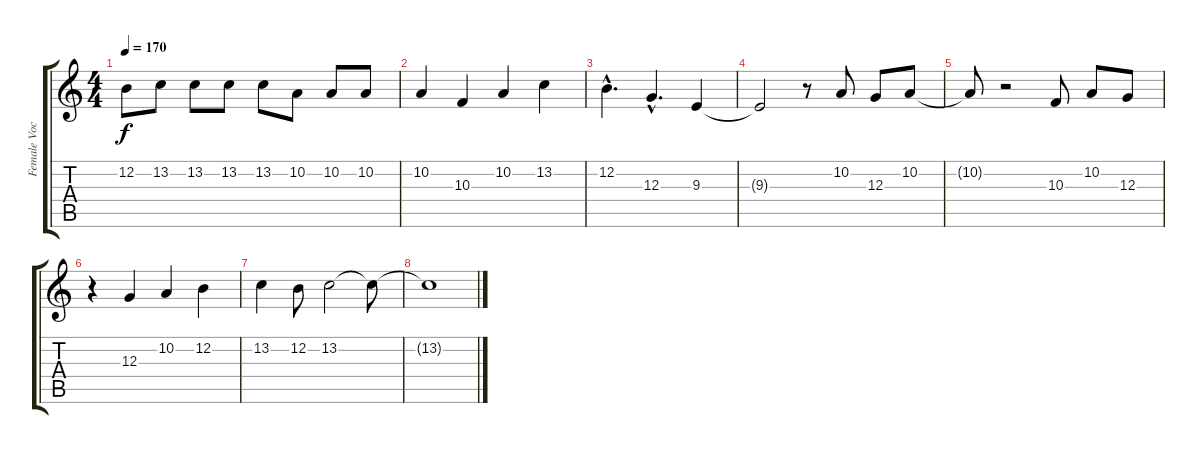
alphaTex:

\track ("Female Vocals" "Female Voc") {instrument flute}
\staff {score tabs}
\tuning (E4 B3 G3 D3 A2 E2) {hide}
\ts (4 4)
\tempo 170
\clef g2
\ks c
12.2{t}.8{dy f} 13.2.8 13.2.8 13.2.8 13.2.8 10.2.8 10.2.8 10.2.8 |
10.2.4 10.3.4 10.2.4 13.2.4 |
12.2{hac}.4{d} 12.3{hac}.4{d} 9.3.4 |
9.3{t}.2 r.8 10.2.8 12.3.8 10.2.8 |
10.2{t}.8 r.2 10.3.8 10.2.8 12.3.8 |
r.4 12.3.4 10.2.4 12.2.4 |
13.2.4 12.2.8 13.2.2 13.2{t}.8 |
13.2{t}.1
